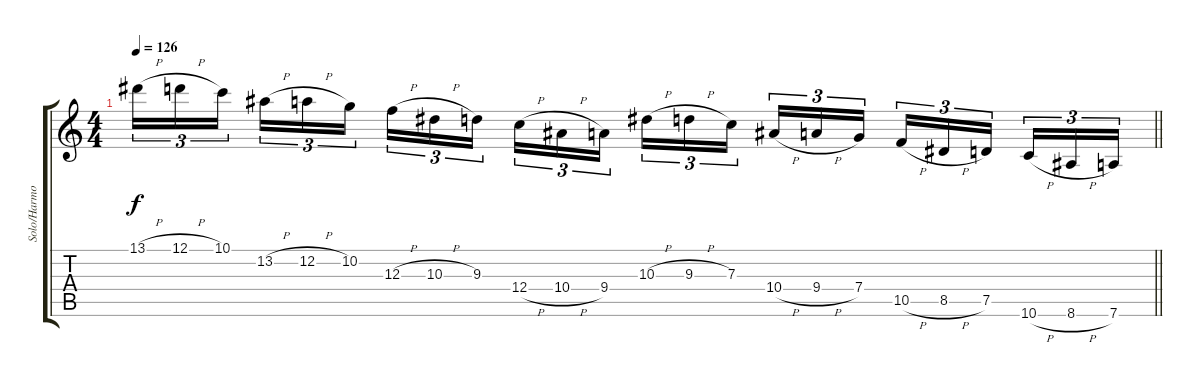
\track ("Solo/Harmonies OPM" "Solo/Harmo") {instrument distortionguitar}
\staff {score tabs}
\tuning (D4 A3 F3 C3 G2 D2) {hide}
\ts (4 4)
\tempo 126
\clef g2
\barLineRight lightlight
\ks c
13.1{h}.16{tu (3 2) dy f} 12.1{h}.16{tu (3 2)} 10.1.16{tu (3 2) beam splitsecondary} 13.2{h}.16{tu (3 2)} 12.2{h}.16{tu (3 2)} 10.2.16{tu (3 2)} 12.3{h}.16{tu (3 2)} 10.3{h}.16{tu (3 2)} 9.3.16{tu (3 2) beam splitsecondary} 12.4{h}.16{tu (3 2)} 10.4{h}.16{tu (3 2)} 9.4.16{tu (3 2)} 10.3{h}.16{tu (3 2)} 9.3{h}.16{tu (3 2)} 7.3.16{tu (3 2) beam splitsecondary} 10.4{h}.16{tu (3 2)} 9.4{h}.16{tu (3 2)} 7.4.16{tu (3 2)} 10.5{h}.16{tu (3 2)} 8.5{h}.16{tu (3 2)} 7.5.16{tu (3 2) beam splitsecondary} 10.6{h}.16{tu (3 2)} 8.6{h}.16{tu (3 2)} 7.6.16{tu (3 2)}
